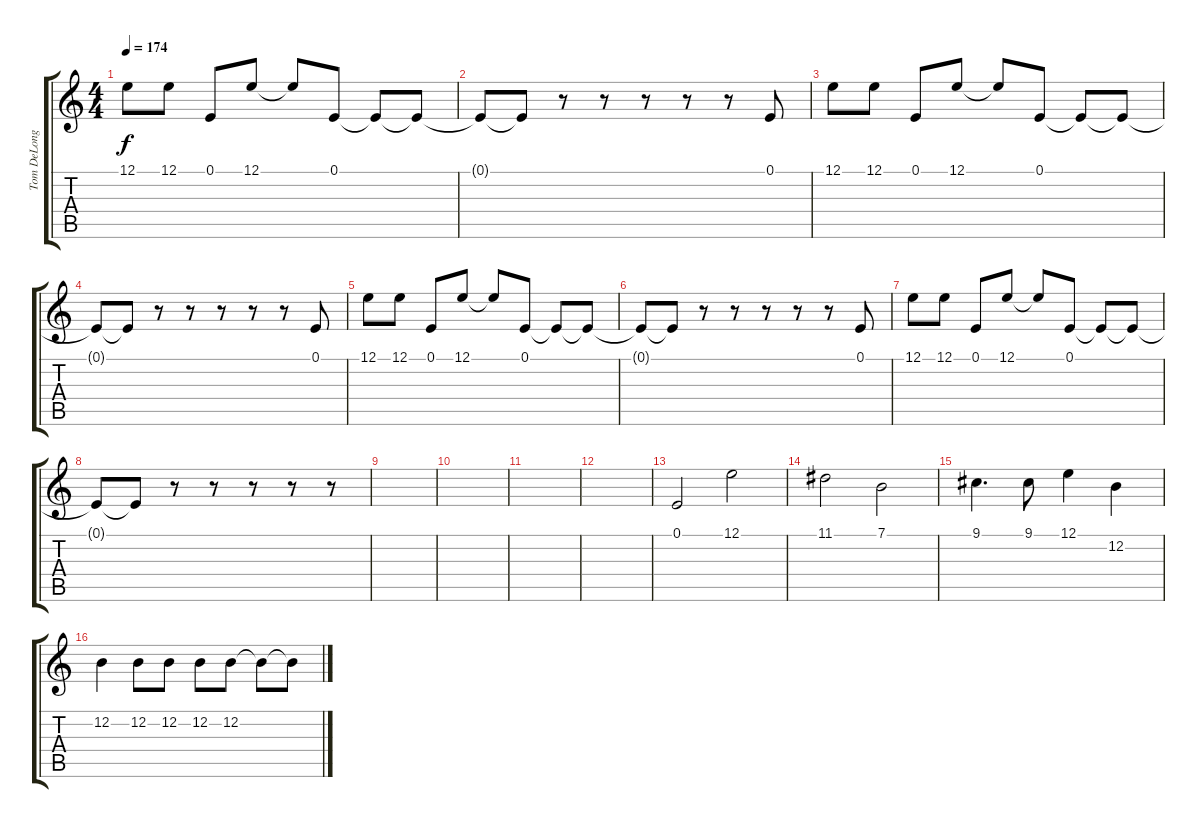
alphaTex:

\track ("Tom DeLonge - Vocals" "Tom DeLong") {instrument tenorsax}
\staff {score tabs}
\tuning (E4 B3 G3 D3 A2 E2) {hide}
\ts (4 4)
\tempo 174
\clef g2
\ks c
12.1.8{dy f} 12.1.8 0.1.8 12.1.8 12.1{t}.8 0.1.8 0.1{t}.8 0.1{t}.8 |
0.1{t}.8 0.1{t}.8 r.8 r.8 r.8 r.8 r.8 0.1.8 |
12.1.8 12.1.8 0.1.8 12.1.8 12.1{t}.8 0.1.8 0.1{t}.8 0.1{t}.8 |
0.1{t}.8 0.1{t}.8 r.8 r.8 r.8 r.8 r.8 0.1.8 |
12.1.8 12.1.8 0.1.8 12.1.8 12.1{t}.8 0.1.8 0.1{t}.8 0.1{t}.8 |
0.1{t}.8 0.1{t}.8 r.8 r.8 r.8 r.8 r.8 0.1.8 |
12.1.8 12.1.8 0.1.8 12.1.8 12.1{t}.8 0.1.8 0.1{t}.8 0.1{t}.8 |
0.1{t}.8 0.1{t}.8 r.8 r.8 r.8 r.8 r.8 |
|
|
|
|
0.1.2 12.1.2 |
11.1.2 7.1.2 |
9.1.4{d} 9.1.8 12.1.4 12.2.4 |
12.2.4 12.2.8 12.2.8 12.2.8 12.2.8 12.2{t}.8 12.2{t}.8
